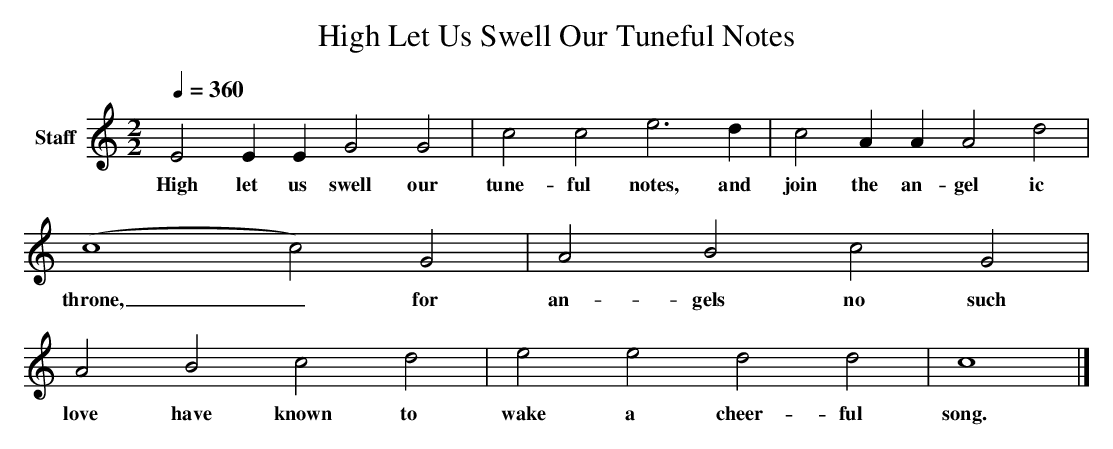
X:1
T: High Let Us Swell Our Tuneful Notes
L: 1/4
M: 2/2
Q: 1/4=360
V: P1 name="Staff"
K: C
[V: P1]  E2 E E G2 G2 | c2 c2 e3 d | c2 A A A2 d2 | (c4 c2) G2 | A2 B2 c2 G2 | A2 B2 c2 d2 | e2 e2 d2 d2 | c4|]
w: High let us swell our tune- ful notes, and join the an- gel ic throne,_ for an- gels no such love have known to wake a cheer- ful song.
